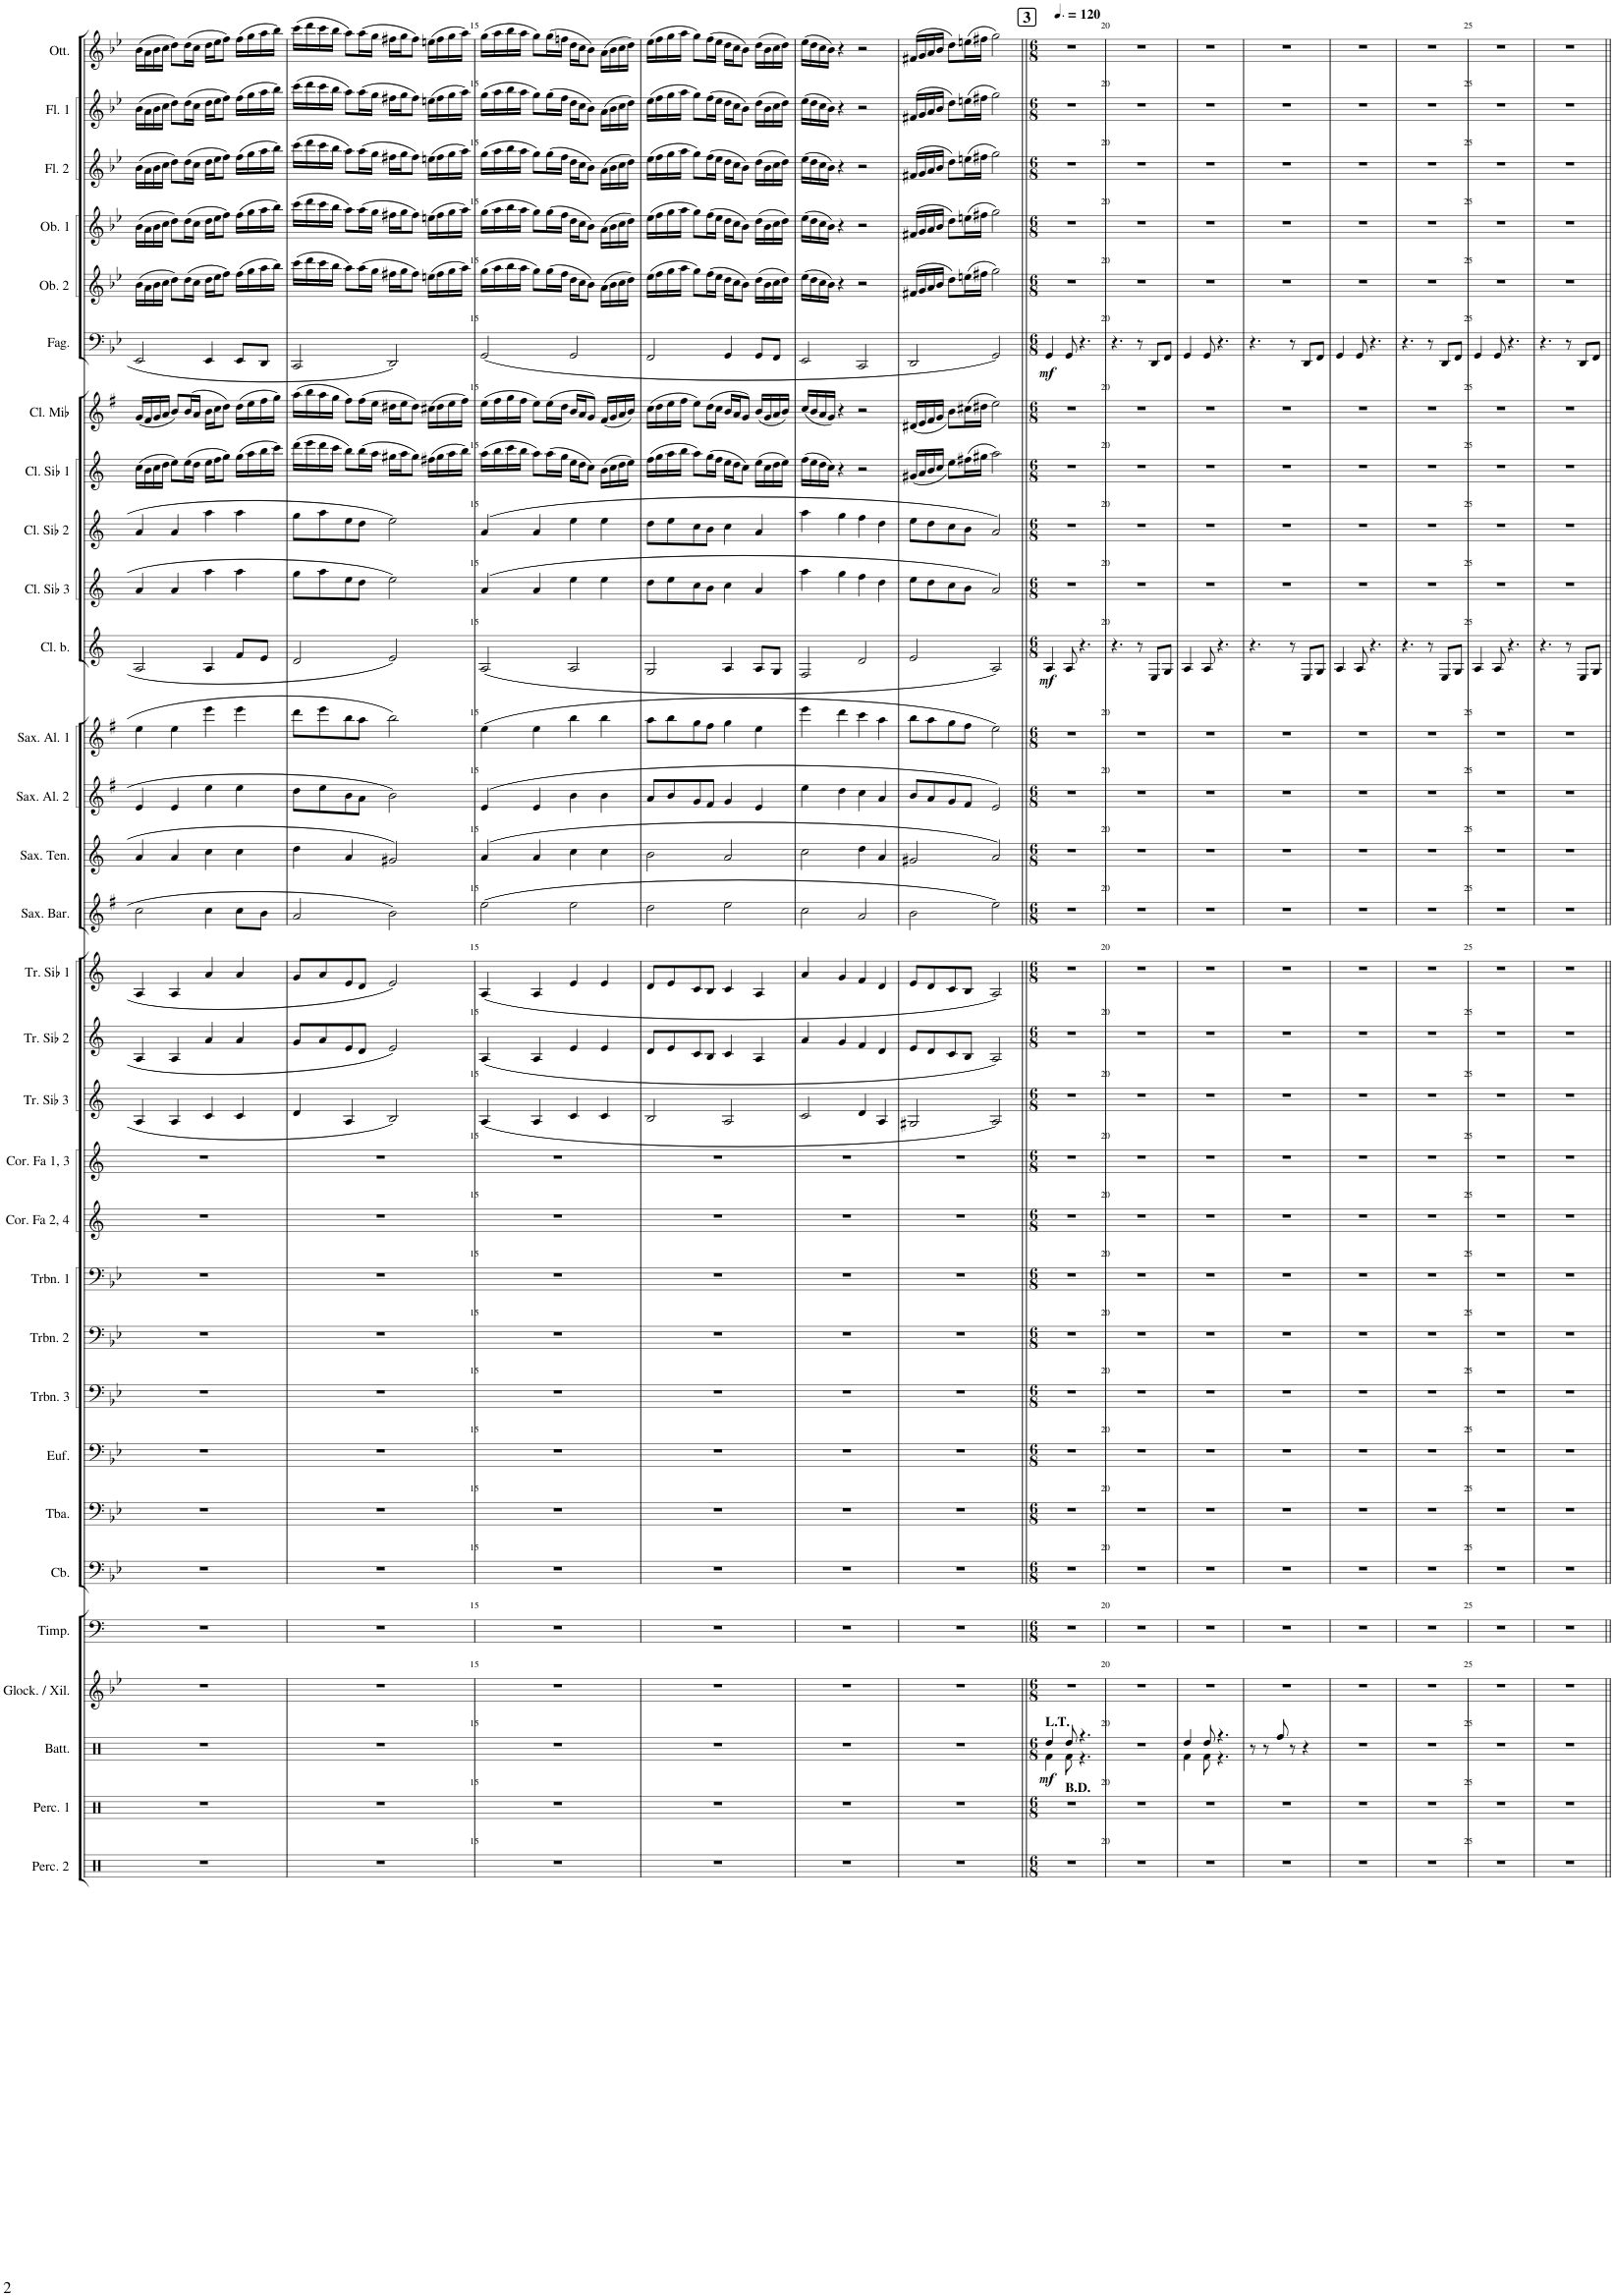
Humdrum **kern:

**kern	**kern	**kern	**dynam	**kern	**kern	**kern	**kern	**kern	**kern	**kern	**kern	**kern	**kern	**kern	**kern	**kern	**kern	**kern	**kern	**kern	**kern	**dynam	**kern	**kern	**kern	**kern	**kern	**dynam	**kern	**kern	**kern	**kern	**kern
*part31	*part30	*part29	*part29	*part28	*part27	*part26	*part25	*part24	*part23	*part22	*part21	*part20	*part19	*part18	*part17	*part16	*part15	*part14	*part13	*part12	*part11	*part11	*part10	*part9	*part8	*part7	*part6	*part6	*part5	*part4	*part3	*part2	*part1
*staff31	*staff30	*staff29	*staff29	*staff28	*staff27	*staff26	*staff25	*staff24	*staff23	*staff22	*staff21	*staff20	*staff19	*staff18	*staff17	*staff16	*staff15	*staff14	*staff13	*staff12	*staff11	*staff11	*staff10	*staff9	*staff8	*staff7	*staff6	*staff6	*staff5	*staff4	*staff3	*staff2	*staff1
*I"Percussioni 2	*I"Percussioni 1	*I"Batteria	*	*I"Glockenspiel / Xilofono	*I"Timpani	*I"Contrabbasso	*I"Tuba	*I"Eufonio	*I"Trombone 3	*I"Trombone 2	*I"Trombone 1	*I"Corno in Fa 2, 4	*I"Corno in Fa 1, 3	*I"Tromba in Sib 3	*I"Tromba in Sib 2	*I"Tromba in Sib 1	*I"Saxofono Baritono	*I"Saxofono Tenore	*I"Saxofono Alto 2	*I"Saxofono Alto 1	*I"Clarinetto basso	*	*I"Clarinetto in Sib 3	*I"Clarinetto in Sib 2	*I"Clarinetto in Sib 1	*I"Clarinetto in Mib	*I"Fagotto	*	*I"Oboe 2	*I"Oboe 1	*I"Flauto 2	*I"Flauto 1	*I"Ottavino
*I'Perc. 2	*I'Perc. 1	*I'Batt.	*	*I'Glock. / Xil.	*I'Timp.	*I'Cb.	*I'Tba.	*I'Euf.	*I'Trbn. 3	*I'Trbn. 2	*I'Trbn. 1	*I'Cor. Fa 2, 4	*I'Cor. Fa 1, 3	*I'Tr. Sib 3	*I'Tr. Sib 2	*I'Tr. Sib 1	*I'Sax. Bar.	*I'Sax. Ten.	*I'Sax. Al. 2	*I'Sax. Al. 1	*I'Cl. b.	*	*I'Cl. Sib 3	*I'Cl. Sib 2	*I'Cl. Sib 1	*I'Cl. Mib	*I'Fag.	*	*I'Ob. 2	*I'Ob. 1	*I'Fl. 2	*I'Fl. 1	*I'Ott.
!!LO:PB:g=z
*clefX	*clefX	*clefX	*	*clefG2	*clefF4	*clefF4	*clefF4	*clefF4	*clefF4	*clefF4	*clefF4	*clefG2	*clefG2	*clefG2	*clefG2	*clefG2	*clefG2	*clefG2	*clefG2	*clefG2	*clefG2	*	*clefG2	*clefG2	*clefG2	*clefG2	*clefF4	*	*clefG2	*clefG2	*clefG2	*clefG2	*clefG2
*	*	*	*	*Trd-14c-24	*	*Trd7c12	*	*	*	*	*	*Trd4c7	*Trd4c7	*Trd1c2	*Trd1c2	*Trd1c2	*Trd12c21	*Trd8c14	*Trd5c9	*Trd5c9	*Trd8c14	*	*Trd1c2	*Trd1c2	*Trd1c2	*Trd1c2	*	*	*	*	*	*	*Trd-7c-12
*k[]	*k[]	*k[]	*	*k[b-e-]	*k[]	*k[b-e-]	*k[b-e-]	*k[b-e-]	*k[b-e-]	*k[b-e-]	*k[b-e-]	*k[]	*k[]	*k[]	*k[]	*k[]	*k[f#]	*k[]	*k[f#]	*k[f#]	*k[]	*	*k[]	*k[]	*k[]	*k[f#]	*k[b-e-]	*	*k[b-e-]	*k[b-e-]	*k[b-e-]	*k[b-e-]	*k[b-e-]
*M4/4	*M4/4	*M4/4	*	*M4/4	*M4/4	*M4/4	*M4/4	*M4/4	*M4/4	*M4/4	*M4/4	*M4/4	*M4/4	*M4/4	*M4/4	*M4/4	*M4/4	*M4/4	*M4/4	*M4/4	*M4/4	*	*M4/4	*M4/4	*M4/4	*M4/4	*M4/4	*	*M4/4	*M4/4	*M4/4	*M4/4	*M4/4
=13	=13	=13	=13	=13	=13	=13	=13	=13	=13	=13	=13	=13	=13	=13	=13	=13	=13	=13	=13	=13	=13	=13	=13	=13	=13	=13	=13	=13	=13	=13	=13	=13	=13
1r	1r	1r	.	1r	1r	1r	1r	1r	1r	1r	1r	1r	1r	4A/	4A/	4A/	2cc\	4a/	4e/	4ee\	2A/	.	4a/	4a/	16cc\LL	(16g/LL	2EE-/	.	(16b-\LL	(16b-\LL	(16b-\LL	(16b-\LL	(16b-\LL
.	.	.	.	.	.	.	.	.	.	.	.	.	.	.	.	.	.	.	.	.	.	.	.	.	16b\	16f#/	.	.	16a\	16a\	16a\	16a\	16a\
.	.	.	.	.	.	.	.	.	.	.	.	.	.	.	.	.	.	.	.	.	.	.	.	.	16cc\	16g/	.	.	16b-\	16b-\	16b-\	16b-\	16b-\
.	.	.	.	.	.	.	.	.	.	.	.	.	.	.	.	.	.	.	.	.	.	.	.	.	16dd\JJ	16a/JJ	.	.	16cc\JJ	16cc\JJ	16cc\JJ	16cc\JJ	16cc\JJ
.	.	.	.	.	.	.	.	.	.	.	.	.	.	4A/	4A/	4A/	.	4a/	4e/	4ee\	.	.	4a/	4a/	8ee\L	8b/L)	.	.	8dd\L)	8dd\L)	8dd\L)	8dd\L)	8dd\L)
.	.	.	.	.	.	.	.	.	.	.	.	.	.	.	.	.	.	.	.	.	.	.	.	.	16ee\L	(16b/L	.	.	(16dd\L	(16dd\L	(16dd\L	(16dd\L	(16dd\L
.	.	.	.	.	.	.	.	.	.	.	.	.	.	.	.	.	.	.	.	.	.	.	.	.	16dd\JJ	16a/JJ	.	.	16cc\JJ	16cc\JJ	16cc\JJ	16cc\JJ	16cc\JJ
.	.	.	.	.	.	.	.	.	.	.	.	.	.	4c/	4a/	4a/	4cc\	4cc\	4ee\	4eee\	4A/	.	4aa\	4aa\	16ee\LL	16b\LL	4EE-/	.	16dd\LL	16dd\LL	16dd\LL	16dd\LL	16dd\LL
.	.	.	.	.	.	.	.	.	.	.	.	.	.	.	.	.	.	.	.	.	.	.	.	.	16ff\J	16cc\J	.	.	16ee-\J	16ee-\J	16ee-\J	16ee-\J	16ee-\J
.	.	.	.	.	.	.	.	.	.	.	.	.	.	.	.	.	.	.	.	.	.	.	.	.	8gg\J	8dd\J)	.	.	8ff\J)	8ff\J)	8ff\J)	8ff\J)	8ff\J)
.	.	.	.	.	.	.	.	.	.	.	.	.	.	4c/	4a/	4a/	8cc\L	4cc\	4ee\	4eee\	8f/L	.	4aa\	4aa\	16gg\LL	(16dd\LL	8EE-/L	.	(16ff\LL	(16ff\LL	(16ff\LL	(16ff\LL	(16ff\LL
.	.	.	.	.	.	.	.	.	.	.	.	.	.	.	.	.	.	.	.	.	.	.	.	.	16aa\	16ee\	.	.	16gg\	16gg\	16gg\	16gg\	16gg\
.	.	.	.	.	.	.	.	.	.	.	.	.	.	.	.	.	8b\J	.	.	.	8e/J	.	.	.	16bb\	16ff#\	8DD/J	.	16aa\	16aa\	16aa\	16aa\	16aa\
.	.	.	.	.	.	.	.	.	.	.	.	.	.	.	.	.	.	.	.	.	.	.	.	.	16ccc\JJ	16gg\JJ)	.	.	16bb-\JJ)	16bb-\JJ)	16bb-\JJ)	16bb-\JJ)	16bb-\JJ)
=14	=14	=14	=14	=14	=14	=14	=14	=14	=14	=14	=14	=14	=14	=14	=14	=14	=14	=14	=14	=14	=14	=14	=14	=14	=14	=14	=14	=14	=14	=14	=14	=14	=14
1r	1r	1r	.	1r	1r	1r	1r	1r	1r	1r	1r	1r	1r	4d/	8g/L	8g/L	2a/	4dd\	8dd\L	8ddd\L	2d/	.	8gg\L	8gg\L	16ddd\LL	(16aa\LL	2CC/	.	(16ccc\LL	(16ccc\LL	(16ccc\LL	(16ccc\LL	(16ccc\LL
.	.	.	.	.	.	.	.	.	.	.	.	.	.	.	.	.	.	.	.	.	.	.	.	.	16eee\	16bb\	.	.	16ddd\	16ddd\	16ddd\	16ddd\	16ddd\
.	.	.	.	.	.	.	.	.	.	.	.	.	.	.	8a/	8a/	.	.	8ee\	8eee\	.	.	8aa\	8aa\	16ddd\	16aa\	.	.	16ccc\	16ccc\	16ccc\	16ccc\	16ccc\
.	.	.	.	.	.	.	.	.	.	.	.	.	.	.	.	.	.	.	.	.	.	.	.	.	16ccc\JJ	16gg\JJ	.	.	16bb-\JJ	16bb-\JJ	16bb-\JJ	16bb-\JJ	16bb-\JJ
.	.	.	.	.	.	.	.	.	.	.	.	.	.	4A/	8e/	8e/	.	4a/	8b\	8bb\	.	.	8ee\	8ee\	8bb\L	8ff#\L)	.	.	8aa\L)	8aa\L)	8aa\L)	8aa\L)	8aa\L)
.	.	.	.	.	.	.	.	.	.	.	.	.	.	.	8d/J	8d/J	.	.	8a\J	8aa\J	.	.	8dd\J	8dd\J	16bb\L	(16ff#\L	.	.	(16aa\L	(16aa\L	(16aa\L	(16aa\L	(16aa\L
.	.	.	.	.	.	.	.	.	.	.	.	.	.	.	.	.	.	.	.	.	.	.	.	.	16aa\JJ	16ee\JJ	.	.	16gg\JJ	16gg\JJ	16gg\JJ	16gg\JJ	16gg\JJ
.	.	.	.	.	.	.	.	.	.	.	.	.	.	2B/	2e/	2e/	2b\	2g#X/	2b\	2bb\	2e/	.	2ee\	2ee\	16gg#X\LL	16dd#X\LL	2DD/	.	16ff#X\LL	16ff#X\LL	16ff#X\LL	16ff#X\LL	16ff#X\LL
.	.	.	.	.	.	.	.	.	.	.	.	.	.	.	.	.	.	.	.	.	.	.	.	.	16aa\J	16ee\J	.	.	16gg\J	16gg\J	16gg\J	16gg\J	16gg\J
.	.	.	.	.	.	.	.	.	.	.	.	.	.	.	.	.	.	.	.	.	.	.	.	.	8gg#\J	8dd#\J)	.	.	8ff#\J)	8ff#\J)	8ff#\J)	8ff#\J)	8ff#\J)
.	.	.	.	.	.	.	.	.	.	.	.	.	.	.	.	.	.	.	.	.	.	.	.	.	16ff#X\LL	(16cc#X\LL	.	.	(16een\LL	(16een\LL	(16een\LL	(16een\LL	(16een\LL
.	.	.	.	.	.	.	.	.	.	.	.	.	.	.	.	.	.	.	.	.	.	.	.	.	16gg#\	16dd#\	.	.	16ff#\	16ff#\	16ff#\	16ff#\	16ff#\
.	.	.	.	.	.	.	.	.	.	.	.	.	.	.	.	.	.	.	.	.	.	.	.	.	16aa\	16ee\	.	.	16gg\	16gg\	16gg\	16gg\	16gg\
.	.	.	.	.	.	.	.	.	.	.	.	.	.	.	.	.	.	.	.	.	.	.	.	.	16bb\JJ	16ff#\JJ)	.	.	16aa\JJ)	16aa\JJ)	16aa\JJ)	16aa\JJ)	16aa\JJ)
=15	=15	=15	=15	=15	=15	=15	=15	=15	=15	=15	=15	=15	=15	=15	=15	=15	=15	=15	=15	=15	=15	=15	=15	=15	=15	=15	=15	=15	=15	=15	=15	=15	=15
1r	1r	1r	.	1r	1r	1r	1r	1r	1r	1r	1r	1r	1r	4A/	4A/	4A/	2ee\	4a/	4e/	4ee\	2A/	.	4a/	4a/	16aa\LL	(16ee\LL	(<2GG/	.	(16gg\LL	(16gg\LL	(16gg\LL	(16gg\LL	(16gg\LL
.	.	.	.	.	.	.	.	.	.	.	.	.	.	.	.	.	.	.	.	.	.	.	.	.	16bb\	16ff#\	.	.	16aa\	16aa\	16aa\	16aa\	16aa\
.	.	.	.	.	.	.	.	.	.	.	.	.	.	.	.	.	.	.	.	.	.	.	.	.	16ccc\	16gg\	.	.	16bb-\	16bb-\	16bb-\	16bb-\	16bb-\
.	.	.	.	.	.	.	.	.	.	.	.	.	.	.	.	.	.	.	.	.	.	.	.	.	16bb\JJ	16ff#\JJ	.	.	16aa\JJ	16aa\JJ	16aa\JJ	16aa\JJ	16aa\JJ
.	.	.	.	.	.	.	.	.	.	.	.	.	.	4A/	4A/	4A/	.	4a/	4e/	4ee\	.	.	4a/	4a/	8aa\L	8ee\L)	.	.	8gg\L)	8gg\L)	8gg\L)	8gg\L)	8gg\L)
.	.	.	.	.	.	.	.	.	.	.	.	.	.	.	.	.	.	.	.	.	.	.	.	.	16aa\L	(16ee\L	.	.	(16gg\L	(16gg\L	(16gg\L	(16gg\L	(16gg\L
.	.	.	.	.	.	.	.	.	.	.	.	.	.	.	.	.	.	.	.	.	.	.	.	.	16gg\JJ	16dd\JJ	.	.	16ff\JJ	16ff\JJ	16ff\JJ	16ff\JJ	16ffn\JJ
.	.	.	.	.	.	.	.	.	.	.	.	.	.	4c/	4e/	4e/	2ee\	4cc\	4b\	4bb\	2A/	.	4ee\	4ee\	16ee\LL	16b/LL	2GG/	.	16dd\LL	16dd\LL	16dd\LL	16dd\LL	16dd\LL
.	.	.	.	.	.	.	.	.	.	.	.	.	.	.	.	.	.	.	.	.	.	.	.	.	16dd\J	16a/J	.	.	16cc\J	16cc\J	16cc\J	16cc\J	16cc\J
.	.	.	.	.	.	.	.	.	.	.	.	.	.	.	.	.	.	.	.	.	.	.	.	.	8cc\J	8g/J)	.	.	8b-\J)	8b-\J)	8b-\J)	8b-\J)	8b-\J)
.	.	.	.	.	.	.	.	.	.	.	.	.	.	4c/	4e/	4e/	.	4cc\	4b\	4bb\	.	.	4ee\	4ee\	16b\LL	(16f#/LL	.	.	(16a\LL	(16a\LL	(16a\LL	(16a\LL	(16a\LL
.	.	.	.	.	.	.	.	.	.	.	.	.	.	.	.	.	.	.	.	.	.	.	.	.	16cc\	16g/	.	.	16b-\	16b-\	16b-\	16b-\	16b-\
.	.	.	.	.	.	.	.	.	.	.	.	.	.	.	.	.	.	.	.	.	.	.	.	.	16dd\	16a/	.	.	16cc\	16cc\	16cc\	16cc\	16cc\
.	.	.	.	.	.	.	.	.	.	.	.	.	.	.	.	.	.	.	.	.	.	.	.	.	16ee\JJ	16b/JJ)	.	.	16dd\JJ)	16dd\JJ)	16dd\JJ)	16dd\JJ)	16dd\JJ)
=16	=16	=16	=16	=16	=16	=16	=16	=16	=16	=16	=16	=16	=16	=16	=16	=16	=16	=16	=16	=16	=16	=16	=16	=16	=16	=16	=16	=16	=16	=16	=16	=16	=16
1r	1r	1r	.	1r	1r	1r	1r	1r	1r	1r	1r	1r	1r	2B/	8d/L	8d/L	2dd\	2b\	8a/L	8aa\L	2G/	.	8dd\L	8dd\L	16ff\LL	(16cc\LL	2FF/	.	(16ee-\LL	(16ee-\LL	(16ee-\LL	(16ee-\LL	(16ee-\LL
.	.	.	.	.	.	.	.	.	.	.	.	.	.	.	.	.	.	.	.	.	.	.	.	.	16gg\	16dd\	.	.	16ff\	16ff\	16ff\	16ff\	16ff\
.	.	.	.	.	.	.	.	.	.	.	.	.	.	.	8e/	8e/	.	.	8b/	8bb\	.	.	8ee\	8ee\	16aa\	16ee\	.	.	16gg\	16gg\	16gg\	16gg\	16gg\
.	.	.	.	.	.	.	.	.	.	.	.	.	.	.	.	.	.	.	.	.	.	.	.	.	16bb\JJ	16ff#\JJ	.	.	16aa\JJ	16aa\JJ	16aa\JJ	16aa\JJ	16aa\JJ
.	.	.	.	.	.	.	.	.	.	.	.	.	.	.	8c/	8c/	.	.	8g/	8gg\	.	.	8cc\	8cc\	8aa\L	8ee\L)	.	.	8gg\L)	8gg\L)	8gg\L)	8gg\L)	8gg\L)
.	.	.	.	.	.	.	.	.	.	.	.	.	.	.	8B/J	8B/J	.	.	8f#/J	8ff#\J	.	.	8b\J	8b\J	16gg\L	(16dd\L	.	.	(16ff\L	(16ff\L	(16ff\L	(16ff\L	(16ff\L
.	.	.	.	.	.	.	.	.	.	.	.	.	.	.	.	.	.	.	.	.	.	.	.	.	16ff\JJ	16cc\JJ	.	.	16ee-\JJ	16ee-\JJ	16ee-\JJ	16ee-\JJ	16ee-\JJ
.	.	.	.	.	.	.	.	.	.	.	.	.	.	2A/	4c/	4c/	2ee\	2a/	4g/	4gg\	4A/	.	4cc\	4cc\	16ee\LL	16b/LL	4GG/	.	16dd\LL	16dd\LL	16dd\LL	16dd\LL	16dd\LL
.	.	.	.	.	.	.	.	.	.	.	.	.	.	.	.	.	.	.	.	.	.	.	.	.	16dd\J	16a/J	.	.	16cc\J	16cc\J	16cc\J	16cc\J	16cc\J
.	.	.	.	.	.	.	.	.	.	.	.	.	.	.	.	.	.	.	.	.	.	.	.	.	8cc\J	8g/J)	.	.	8b-\J)	8b-\J)	8b-\J)	8b-\J)	8b-\J)
.	.	.	.	.	.	.	.	.	.	.	.	.	.	.	4A/	4A/	.	.	4e/	4ee\	8A/L	.	4a/	4a/	16ee\LL	(16b/LL	8GG/L	.	(16dd\LL	(16dd\LL	(16dd\LL	(16dd\LL	(16dd\LL
.	.	.	.	.	.	.	.	.	.	.	.	.	.	.	.	.	.	.	.	.	.	.	.	.	16cc\	16g/	.	.	16b-\	16b-\	16b-\	16b-\	16b-\
.	.	.	.	.	.	.	.	.	.	.	.	.	.	.	.	.	.	.	.	.	8G/J	.	.	.	16dd\	16a/	8FF/J	.	16cc\	16cc\	16cc\	16cc\	16cc\
.	.	.	.	.	.	.	.	.	.	.	.	.	.	.	.	.	.	.	.	.	.	.	.	.	16ee\JJ	16b/JJ)	.	.	16dd\JJ)	16dd\JJ)	16dd\JJ)	16dd\JJ)	16dd\JJ)
=17	=17	=17	=17	=17	=17	=17	=17	=17	=17	=17	=17	=17	=17	=17	=17	=17	=17	=17	=17	=17	=17	=17	=17	=17	=17	=17	=17	=17	=17	=17	=17	=17	=17
1r	1r	1r	.	1r	1r	1r	1r	1r	1r	1r	1r	1r	1r	2c/	4a/	4a/	2cc\	2cc\	4ee\	4eee\	2F/	.	4aa\	4aa\	16ff\LL	(16cc/LL	2EE-/	.	(16ee-\LL	(16ee-\LL	(16ee-\LL	(16ee-\LL	(16ee-\LL
.	.	.	.	.	.	.	.	.	.	.	.	.	.	.	.	.	.	.	.	.	.	.	.	.	16ee\	16b/	.	.	16dd\	16dd\	16dd\	16dd\	16dd\
.	.	.	.	.	.	.	.	.	.	.	.	.	.	.	.	.	.	.	.	.	.	.	.	.	16dd\	16a/	.	.	16cc\	16cc\	16cc\	16cc\	16cc\
.	.	.	.	.	.	.	.	.	.	.	.	.	.	.	.	.	.	.	.	.	.	.	.	.	16cc\JJ	16g/JJ)	.	.	16b-\JJ)	16b-\JJ)	16b-\JJ)	16b-\JJ)	16b-\JJ)
.	.	.	.	.	.	.	.	.	.	.	.	.	.	.	4g/	4g/	.	.	4dd\	4ddd\	.	.	4gg\	4gg\	4r	4r	.	.	4r	4r	4r	4r	4r
.	.	.	.	.	.	.	.	.	.	.	.	.	.	4d/	4f/	4f/	2a/	4dd\	4cc\	4ccc\	2d/	.	4ff\	4ff\	2r	2r	2CC/	.	2r	2r	2r	2r	2r
.	.	.	.	.	.	.	.	.	.	.	.	.	.	4A/	4d/	4d/	.	4a/	4a/	4aa\	.	.	4dd\	4dd\	.	.	.	.	.	.	.	.	.
=18	=18	=18	=18	=18	=18	=18	=18	=18	=18	=18	=18	=18	=18	=18	=18	=18	=18	=18	=18	=18	=18	=18	=18	=18	=18	=18	=18	=18	=18	=18	=18	=18	=18
1r	1r	1r	.	1r	1r	1r	1r	1r	1r	1r	1r	1r	1r	2G#X/	8e/L	8e/L	2b\	2g#X/	8b/L	8bb\L	2e/	.	8ee\L	8ee\L	16g#X/LL	(<16d#X/LL	2DD/	.	(16f#X/LL	(16f#X/LL	(16f#X/LL	(16f#X/LL	(16f#X/LL
.	.	.	.	.	.	.	.	.	.	.	.	.	.	.	.	.	.	.	.	.	.	.	.	.	16a/	16e/	.	.	16g/	16g/	16g/	16g/	16g/
.	.	.	.	.	.	.	.	.	.	.	.	.	.	.	8d/	8d/	.	.	8a/	8aa\	.	.	8dd\	8dd\	16b/	16f#/	.	.	16a/	16a/	16a/	16a/	16a/
.	.	.	.	.	.	.	.	.	.	.	.	.	.	.	.	.	.	.	.	.	.	.	.	.	16cc/JJ	16g/JJ	.	.	16b-/JJ	16b-/JJ	16b-/JJ	16b-/JJ	16b-/JJ
.	.	.	.	.	.	.	.	.	.	.	.	.	.	.	8c/	8c/	.	.	8g/	8gg\	.	.	8cc\	8cc\	8ee\L	8b\L)	.	.	8dd\L)	8dd\L)	8dd\L)	8dd\L)	8dd\L)
.	.	.	.	.	.	.	.	.	.	.	.	.	.	.	8B/J	8B/J	.	.	8f#/J	8ff#\J	.	.	8b\J	8b\J	16ff#X\L	(16cc#X\L	.	.	(16een\L	(16een\L	(16een\L	(16een\L	(16een\L
.	.	.	.	.	.	.	.	.	.	.	.	.	.	.	.	.	.	.	.	.	.	.	.	.	16gg#X\JJ	16dd#X\JJ	.	.	16ff#X\JJ	16ff#X\JJ	16ff#X\JJ	16ff#X\JJ	16ff#X\JJ
.	.	.	.	.	.	.	.	.	.	.	.	.	.	2A/	2A/	2A/	2ee\	2a/	2e/	2ee\	2A/	.	2a/	2a/	2aa\	2ee\)	2GG/)	.	2gg\)	2gg\)	2gg\)	2gg\)	2gg\)
=19||	=19||	=19||	=19||	=19||	=19||	=19||	=19||	=19||	=19||	=19||	=19||	=19||	=19||	=19||	=19||	=19||	=19||	=19||	=19||	=19||	=19||	=19||	=19||	=19||	=19||	=19||	=19||	=19||	=19||	=19||	=19||	=19||	=19||
!!LO:REH:place=s1:a:B:cj:fs=14:t=3
*M6/8	*M6/8	*M6/8	*	*M6/8	*M6/8	*M6/8	*M6/8	*M6/8	*M6/8	*M6/8	*M6/8	*M6/8	*M6/8	*M6/8	*M6/8	*M6/8	*M6/8	*M6/8	*M6/8	*M6/8	*M6/8	*	*M6/8	*M6/8	*M6/8	*M6/8	*M6/8	*	*M6/8	*M6/8	*M6/8	*M6/8	*M6/8
*	*	*	*	*	*	*	*	*	*	*	*	*	*	*	*	*	*	*	*	*	*	*	*	*	*	*	*	*	*	*	*	*	*MM180
*	*	*^	*	*	*	*	*	*	*	*	*	*	*	*	*	*	*	*	*	*	*	*	*	*	*	*	*	*	*	*	*	*	*
!	!	!LO:TX:a:B:t=L.T.	!	!	!	!	!	!	!	!	!	!	!	!	!	!	!	!	!	!	!	!	!	!	!	!	!	!	!	!	!	!	!	!
!	!	!	!	!LO:DY:b	!	!	!	!	!	!	!	!	!	!	!	!	!	!	!	!	!	!	!LO:DY:b	!	!	!	!	!	!LO:DY:b	!	!	!	!	!
2.r	2.r	4Rdd/	4Rf\	mf	2.r	2.r	2.r	2.r	2.r	2.r	2.r	2.r	2.r	2.r	2.r	2.r	2.r	2.r	2.r	2.r	2.r	4A/	mf	2.r	2.r	2.r	2.r	4GG/	mf	2.r	2.r	2.r	2.r	2.r
!	!	!LO:TX:b:B:t=B.D.	!	!	!	!	!	!	!	!	!	!	!	!	!	!	!	!	!	!	!	!	!	!	!	!	!	!	!	!	!	!	!	!
.	.	8Rdd/	8Rf\	.	.	.	.	.	.	.	.	.	.	.	.	.	.	.	.	.	.	8A/	.	.	.	.	.	8GG/	.	.	.	.	.	.
.	.	4.r	4.r	.	.	.	.	.	.	.	.	.	.	.	.	.	.	.	.	.	.	4.r	.	.	.	.	.	4.r	.	.	.	.	.	.
*	*	*v	*v	*	*	*	*	*	*	*	*	*	*	*	*	*	*	*	*	*	*	*	*	*	*	*	*	*	*	*	*	*	*	*
=20	=20	=20	=20	=20	=20	=20	=20	=20	=20	=20	=20	=20	=20	=20	=20	=20	=20	=20	=20	=20	=20	=20	=20	=20	=20	=20	=20	=20	=20	=20	=20	=20	=20
2.r	2.r	2.r	.	2.r	2.r	2.r	2.r	2.r	2.r	2.r	2.r	2.r	2.r	2.r	2.r	2.r	2.r	2.r	2.r	2.r	4.r	.	2.r	2.r	2.r	2.r	4.r	.	2.r	2.r	2.r	2.r	2.r
.	.	.	.	.	.	.	.	.	.	.	.	.	.	.	.	.	.	.	.	.	8r	.	.	.	.	.	8r	.	.	.	.	.	.
.	.	.	.	.	.	.	.	.	.	.	.	.	.	.	.	.	.	.	.	.	8E/L	.	.	.	.	.	8DD/L	.	.	.	.	.	.
.	.	.	.	.	.	.	.	.	.	.	.	.	.	.	.	.	.	.	.	.	8G/J	.	.	.	.	.	8FF/J	.	.	.	.	.	.
=21	=21	=21	=21	=21	=21	=21	=21	=21	=21	=21	=21	=21	=21	=21	=21	=21	=21	=21	=21	=21	=21	=21	=21	=21	=21	=21	=21	=21	=21	=21	=21	=21	=21
*	*	*^	*	*	*	*	*	*	*	*	*	*	*	*	*	*	*	*	*	*	*	*	*	*	*	*	*	*	*	*	*	*	*
2.r	2.r	4Rdd/	4Rf\	.	2.r	2.r	2.r	2.r	2.r	2.r	2.r	2.r	2.r	2.r	2.r	2.r	2.r	2.r	2.r	2.r	2.r	4A/	.	2.r	2.r	2.r	2.r	4GG/	.	2.r	2.r	2.r	2.r	2.r
.	.	8Rdd/	8Rf\	.	.	.	.	.	.	.	.	.	.	.	.	.	.	.	.	.	.	8A/	.	.	.	.	.	8GG/	.	.	.	.	.	.
.	.	4.r	4.r	.	.	.	.	.	.	.	.	.	.	.	.	.	.	.	.	.	.	4.r	.	.	.	.	.	4.r	.	.	.	.	.	.
*	*	*v	*v	*	*	*	*	*	*	*	*	*	*	*	*	*	*	*	*	*	*	*	*	*	*	*	*	*	*	*	*	*	*	*
=22	=22	=22	=22	=22	=22	=22	=22	=22	=22	=22	=22	=22	=22	=22	=22	=22	=22	=22	=22	=22	=22	=22	=22	=22	=22	=22	=22	=22	=22	=22	=22	=22	=22
2.r	2.r	8r	.	2.r	2.r	2.r	2.r	2.r	2.r	2.r	2.r	2.r	2.r	2.r	2.r	2.r	2.r	2.r	2.r	2.r	4.r	.	2.r	2.r	2.r	2.r	4.r	.	2.r	2.r	2.r	2.r	2.r
.	.	8r	.	.	.	.	.	.	.	.	.	.	.	.	.	.	.	.	.	.	.	.	.	.	.	.	.	.	.	.	.	.	.
.	.	8Rff/	.	.	.	.	.	.	.	.	.	.	.	.	.	.	.	.	.	.	.	.	.	.	.	.	.	.	.	.	.	.	.
.	.	8r	.	.	.	.	.	.	.	.	.	.	.	.	.	.	.	.	.	.	8r	.	.	.	.	.	8r	.	.	.	.	.	.
.	.	4r	.	.	.	.	.	.	.	.	.	.	.	.	.	.	.	.	.	.	8E/L	.	.	.	.	.	8DD/L	.	.	.	.	.	.
.	.	.	.	.	.	.	.	.	.	.	.	.	.	.	.	.	.	.	.	.	8G/J	.	.	.	.	.	8FF/J	.	.	.	.	.	.
=23	=23	=23	=23	=23	=23	=23	=23	=23	=23	=23	=23	=23	=23	=23	=23	=23	=23	=23	=23	=23	=23	=23	=23	=23	=23	=23	=23	=23	=23	=23	=23	=23	=23
2.r	2.r	2.r	.	2.r	2.r	2.r	2.r	2.r	2.r	2.r	2.r	2.r	2.r	2.r	2.r	2.r	2.r	2.r	2.r	2.r	4A/	.	2.r	2.r	2.r	2.r	4GG/	.	2.r	2.r	2.r	2.r	2.r
.	.	.	.	.	.	.	.	.	.	.	.	.	.	.	.	.	.	.	.	.	8A/	.	.	.	.	.	8GG/	.	.	.	.	.	.
.	.	.	.	.	.	.	.	.	.	.	.	.	.	.	.	.	.	.	.	.	4.r	.	.	.	.	.	4.r	.	.	.	.	.	.
=24	=24	=24	=24	=24	=24	=24	=24	=24	=24	=24	=24	=24	=24	=24	=24	=24	=24	=24	=24	=24	=24	=24	=24	=24	=24	=24	=24	=24	=24	=24	=24	=24	=24
2.r	2.r	2.r	.	2.r	2.r	2.r	2.r	2.r	2.r	2.r	2.r	2.r	2.r	2.r	2.r	2.r	2.r	2.r	2.r	2.r	4.r	.	2.r	2.r	2.r	2.r	4.r	.	2.r	2.r	2.r	2.r	2.r
.	.	.	.	.	.	.	.	.	.	.	.	.	.	.	.	.	.	.	.	.	8r	.	.	.	.	.	8r	.	.	.	.	.	.
.	.	.	.	.	.	.	.	.	.	.	.	.	.	.	.	.	.	.	.	.	8E/L	.	.	.	.	.	8DD/L	.	.	.	.	.	.
.	.	.	.	.	.	.	.	.	.	.	.	.	.	.	.	.	.	.	.	.	8G/J	.	.	.	.	.	8FF/J	.	.	.	.	.	.
=25	=25	=25	=25	=25	=25	=25	=25	=25	=25	=25	=25	=25	=25	=25	=25	=25	=25	=25	=25	=25	=25	=25	=25	=25	=25	=25	=25	=25	=25	=25	=25	=25	=25
2.r	2.r	2.r	.	2.r	2.r	2.r	2.r	2.r	2.r	2.r	2.r	2.r	2.r	2.r	2.r	2.r	2.r	2.r	2.r	2.r	4A/	.	2.r	2.r	2.r	2.r	4GG/	.	2.r	2.r	2.r	2.r	2.r
.	.	.	.	.	.	.	.	.	.	.	.	.	.	.	.	.	.	.	.	.	8A/	.	.	.	.	.	8GG/	.	.	.	.	.	.
.	.	.	.	.	.	.	.	.	.	.	.	.	.	.	.	.	.	.	.	.	4.r	.	.	.	.	.	4.r	.	.	.	.	.	.
=26	=26	=26	=26	=26	=26	=26	=26	=26	=26	=26	=26	=26	=26	=26	=26	=26	=26	=26	=26	=26	=26	=26	=26	=26	=26	=26	=26	=26	=26	=26	=26	=26	=26
2.r	2.r	2.r	.	2.r	2.r	2.r	2.r	2.r	2.r	2.r	2.r	2.r	2.r	2.r	2.r	2.r	2.r	2.r	2.r	2.r	4.r	.	2.r	2.r	2.r	2.r	4.r	.	2.r	2.r	2.r	2.r	2.r
.	.	.	.	.	.	.	.	.	.	.	.	.	.	.	.	.	.	.	.	.	8r	.	.	.	.	.	8r	.	.	.	.	.	.
.	.	.	.	.	.	.	.	.	.	.	.	.	.	.	.	.	.	.	.	.	8E/L	.	.	.	.	.	8DD/L	.	.	.	.	.	.
.	.	.	.	.	.	.	.	.	.	.	.	.	.	.	.	.	.	.	.	.	8G/J	.	.	.	.	.	8FF/J	.	.	.	.	.	.
=||	=||	=||	=||	=||	=||	=||	=||	=||	=||	=||	=||	=||	=||	=||	=||	=||	=||	=||	=||	=||	=||	=||	=||	=||	=||	=||	=||	=||	=||	=||	=||	=||	=||
*-	*-	*-	*-	*-	*-	*-	*-	*-	*-	*-	*-	*-	*-	*-	*-	*-	*-	*-	*-	*-	*-	*-	*-	*-	*-	*-	*-	*-	*-	*-	*-	*-	*-
